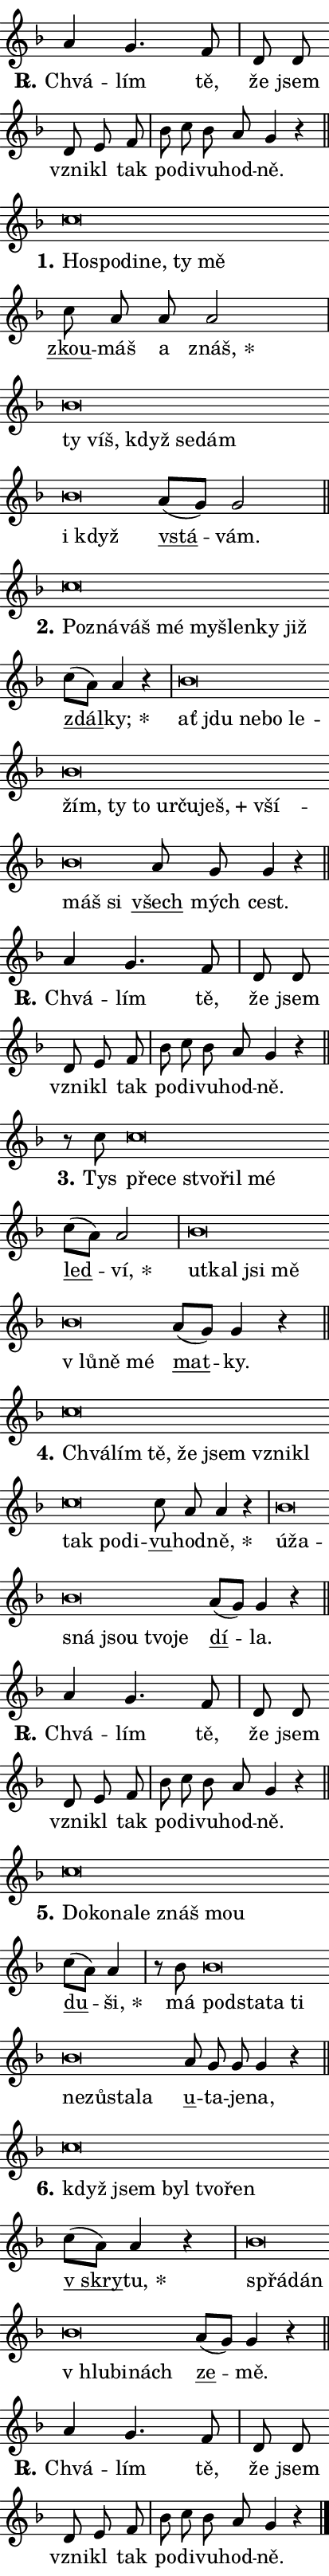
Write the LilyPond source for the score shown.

\version "2.22.1"
\header { tagline = "" }
\paper {
  indent = 0\cm
  top-margin = 0\cm
  right-margin = 0\cm
  bottom-margin = 0\cm
  left-margin = 0\cm
  paper-width = 7\cm
  page-breaking = #ly:one-page-breaking
  system-system-spacing.basic-distance = #11
  score-system-spacing.basic-distance = #11.3
  ragged-last = ##f
}


%% Author: Thomas Morley
%% https://lists.gnu.org/archive/html/lilypond-user/2020-05/msg00002.html
#(define (line-position grob)
"Returns position of @var[grob} in current system:
   @code{'start}, if at first time-step
   @code{'end}, if at last time-step
   @code{'middle} otherwise
"
  (let* ((col (ly:item-get-column grob))
         (ln (ly:grob-object col 'left-neighbor))
         (rn (ly:grob-object col 'right-neighbor))
         (col-to-check-left (if (ly:grob? ln) ln col))
         (col-to-check-right (if (ly:grob? rn) rn col))
         (break-dir-left
           (and
             (ly:grob-property col-to-check-left 'non-musical #f)
             (ly:item-break-dir col-to-check-left)))
         (break-dir-right
           (and
             (ly:grob-property col-to-check-right 'non-musical #f)
             (ly:item-break-dir col-to-check-right))))
        (cond ((eqv? 1 break-dir-left) 'start)
              ((eqv? -1 break-dir-right) 'end)
              (else 'middle))))

#(define (tranparent-at-line-position vctor)
  (lambda (grob)
  "Relying on @code{line-position} select the relevant enry from @var{vctor}.
Used to determine transparency,"
    (case (line-position grob)
      ((end) (not (vector-ref vctor 0)))
      ((middle) (not (vector-ref vctor 1)))
      ((start) (not (vector-ref vctor 2))))))

noteHeadBreakVisibility =
#(define-music-function (break-visibility)(vector?)
"Makes @code{NoteHead}s transparent relying on @var{break-visibility}"
#{
  \override NoteHead.transparent =
    #(tranparent-at-line-position break-visibility)
#})

#(define delete-ledgers-for-transparent-note-heads
  (lambda (grob)
    "Reads whether a @code{NoteHead} is transparent.
If so this @code{NoteHead} is removed from @code{'note-heads} from
@var{grob}, which is supposed to be @code{LedgerLineSpanner}.
As a result ledgers are not printed for this @code{NoteHead}"
    (let* ((nhds-array (ly:grob-object grob 'note-heads))
           (nhds-list
             (if (ly:grob-array? nhds-array)
                 (ly:grob-array->list nhds-array)
                 '()))
           ;; Relies on the transparent-property being done before
           ;; Staff.LedgerLineSpanner.after-line-breaking is executed.
           ;; This is fragile ...
           (to-keep
             (remove
               (lambda (nhd)
                 (ly:grob-property nhd 'transparent #f))
               nhds-list)))
      ;; TODO find a better method to iterate over grob-arrays, similiar
      ;; to filter/remove etc for lists
      ;; For now rebuilt from scratch
      (set! (ly:grob-object grob 'note-heads)  '())
      (for-each
        (lambda (nhd)
          (ly:pointer-group-interface::add-grob grob 'note-heads nhd))
        to-keep))))

hideNotes = {
  \noteHeadBreakVisibility #begin-of-line-visible
}
unHideNotes = {
  \noteHeadBreakVisibility #all-visible
}

% work-around for resetting accidentals
% https://lilypond.org/doc/v2.23/Documentation/notation/displaying-rhythms#unmetered-music
cadenzaMeasure = {
  \cadenzaOff
  \partial 1024 s1024
  \cadenzaOn
}

#(define-markup-command (accent layout props text) (markup?)
  "Underline accented syllable"
  (interpret-markup layout props
    #{\markup \override #'(offset . 4.3) \underline { #text }#}))

responsum = \markup \concat {
  "R" \hspace #-1.05 \path #0.1 #'((moveto 0 0.07) (lineto 0.9 0.8)) \hspace #0.05 "."
}

\layout {
    \context {
        \Staff
        \remove "Time_signature_engraver"
        \override LedgerLineSpanner.after-line-breaking = #delete-ledgers-for-transparent-note-heads
    }
    \context {
        \Voice {
            \override NoteHead.output-attributes = #'((class . "notehead"))
            \override Hairpin.height = #0.55
        }
    }
    \context {
        \Lyrics {
            \override StanzaNumber.output-attributes = #'((class . "stanzanumber"))
            \override LyricSpace.minimum-distance = #0.9
            \override LyricText.font-name = #"TeX Gyre Schola"
            \override LyricText.font-size = 1
            \override StanzaNumber.font-name = #"TeX Gyre Schola Bold"
            \override StanzaNumber.font-size = 1
        }
    }
}

% magnetic-lyrics.ily
%
%   written by
%     Jean Abou Samra <jean@abou-samra.fr>
%     Werner Lemberg <wl@gnu.org>
%
%   adapted by
%     Jiri Hon <jiri.hon@gmail.com>
%
% Version 2022-Apr-15

% https://www.mail-archive.com/lilypond-user@gnu.org/msg149350.html

#(define (Left_hyphen_pointer_engraver context)
   "Collect syllable-hyphen-syllable occurrences in lyrics and store
them in properties.  This engraver only looks to the left.  For
example, if the lyrics input is @code{foo -- bar}, it does the
following.

@itemize @bullet
@item
Set the @code{text} property of the @code{LyricHyphen} grob between
@q{foo} and @q{bar} to @code{foo}.

@item
Set the @code{left-hyphen} property of the @code{LyricText} grob with
text @q{foo} to the @code{LyricHyphen} grob between @q{foo} and
@q{bar}.
@end itemize

Use this auxiliary engraver in combination with the
@code{lyric-@/text::@/apply-@/magnetic-@/offset!} hook."
   (let ((hyphen #f)
         (text #f))
     (make-engraver
      (acknowledgers
       ((lyric-syllable-interface engraver grob source-engraver)
        (set! text grob)))
      (end-acknowledgers
       ((lyric-hyphen-interface engraver grob source-engraver)
        ;(when (not (grob::has-interface grob 'lyric-space-interface))
          (set! hyphen grob)));)
      ((stop-translation-timestep engraver)
       (when (and text hyphen)
         (ly:grob-set-object! text 'left-hyphen hyphen))
       (set! text #f)
       (set! hyphen #f)))))

#(define (lyric-text::apply-magnetic-offset! grob)
   "If the space between two syllables is less than the value in
property @code{LyricText@/.details@/.squash-threshold}, move the right
syllable to the left so that it gets concatenated with the left
syllable.

Use this function as a hook for
@code{LyricText@/.after-@/line-@/breaking} if the
@code{Left_@/hyphen_@/pointer_@/engraver} is active."
   (let ((hyphen (ly:grob-object grob 'left-hyphen #f)))
     (when hyphen
       (let ((left-text (ly:spanner-bound hyphen LEFT)))
         (when (grob::has-interface left-text 'lyric-syllable-interface)
           (let* ((common (ly:grob-common-refpoint grob left-text X))
                  (this-x-ext (ly:grob-extent grob common X))
                  (left-x-ext
                   (begin
                     ;; Trigger magnetism for left-text.
                     (ly:grob-property left-text 'after-line-breaking)
                     (ly:grob-extent left-text common X)))
                  ;; `delta` is the gap width between two syllables.
                  (delta (- (interval-start this-x-ext)
                            (interval-end left-x-ext)))
                  (details (ly:grob-property grob 'details))
                  (threshold (assoc-get 'squash-threshold details 0.2)))
             (when (< delta threshold)
               (let* (;; We have to manipulate the input text so that
                      ;; ligatures crossing syllable boundaries are not
                      ;; disabled.  For languages based on the Latin
                      ;; script this is essentially a beautification.
                      ;; However, for non-Western scripts it can be a
                      ;; necessity.
                      (lt (ly:grob-property left-text 'text))
                      (rt (ly:grob-property grob 'text))
                      (is-space (grob::has-interface hyphen 'lyric-space-interface))
                      (space (if is-space " " ""))
                      (space-markup (grob-interpret-markup grob " "))
                      (space-size (interval-length (ly:stencil-extent space-markup X)))
                      (extra-delta (if is-space space-size 0))
                      ;; Append new syllable.
                      (ltrt-space (if (and (string? lt) (string? rt))
                                (string-append lt space rt)
                                (make-concat-markup (list lt space rt))))
                      ;; Right-align `ltrt` to the right side.
                      (ltrt-space-markup (grob-interpret-markup
                               grob
                               (make-translate-markup
                                (cons (interval-length this-x-ext) 0)
                                (make-right-align-markup ltrt-space)))))
                 (begin
                   ;; Don't print `left-text`.
                   (ly:grob-set-property! left-text 'stencil #f)
                   ;; Set text and stencil (which holds all collected
                   ;; syllables so far) and shift it to the left.
                   (ly:grob-set-property! grob 'text ltrt-space)
                   (ly:grob-set-property! grob 'stencil ltrt-space-markup)
                   (ly:grob-translate-axis! grob (- (- delta extra-delta)) X))))))))))


#(define (lyric-hyphen::displace-bounds-first grob)
   ;; Make very sure this callback isn't triggered too early.
   (let ((left (ly:spanner-bound grob LEFT))
         (right (ly:spanner-bound grob RIGHT)))
     (ly:grob-property left 'after-line-breaking)
     (ly:grob-property right 'after-line-breaking)
     (ly:lyric-hyphen::print grob)))

squashThreshold = #0.4

\layout {
  \context {
    \Lyrics
    \consists #Left_hyphen_pointer_engraver
    \override LyricText.after-line-breaking =
      #lyric-text::apply-magnetic-offset!
    \override LyricHyphen.stencil = #lyric-hyphen::displace-bounds-first
    \override LyricText.details.squash-threshold = \squashThreshold
    \override LyricHyphen.minimum-distance = 0
    \override LyricHyphen.minimum-length = \squashThreshold
  }
}

squash = \override LyricText.details.squash-threshold = 9999
unSquash = \override LyricText.details.squash-threshold = \squashThreshold

left = \override LyricText.self-alignment-X = #LEFT
unLeft = \revert LyricText.self-alignment-X

starOffset = #(lambda (grob) 
                (let ((x_offset (ly:self-alignment-interface::aligned-on-x-parent grob)))
                  (if (= x_offset 0) 0 (+ x_offset 1.2))))

star = #(define-music-function (syllable)(string?)
"Append star separator at the end of a syllable"
#{
  \once \override LyricText.X-offset = #starOffset
  \lyricmode { \markup {
    #syllable
    \override #'((font-name . "TeX Gyre Schola Bold")) \hspace #0.2 \lower #0.65 \larger "*"
  } }
#})

starAccent = #(define-music-function (syllable)(string?)
"Append star separator at the end of a syllable and make accent"
#{
  \once \override LyricText.X-offset = #starOffset
  \lyricmode { \markup {
    \accent #syllable
    \override #'((font-name . "TeX Gyre Schola Bold")) \hspace #0.2 \lower #0.65 \larger "*"
  } }
#})

breath = #(define-music-function (syllable)(string?)
"Append breathing indicator at the end of a syllable"
#{
  \lyricmode { \markup { #syllable "+" } }
#})

optionalBreath = #(define-music-function (syllable)(string?)
"Append optional breathing indicator at the end of a syllable"
#{
  \lyricmode { \markup { #syllable "(+)" } }
#})


\score {
    <<
        \new Voice = "melody" { \cadenzaOn \key f \major \relative { a'4 g4. f8 \cadenzaMeasure \bar "|" d d \bar "" d e f \cadenzaMeasure \bar "|" bes c bes a g4 r \cadenzaMeasure \bar "||" \break } }
        \new Lyrics \lyricsto "melody" { \lyricmode { \set stanza = \responsum
Chvá -- lím tě, že jsem vzni -- kl tak po -- di -- vu -- hod -- ně. } }
    >>
    \layout {}
}

\score {
    <<
        \new Voice = "melody" { \cadenzaOn \key f \major \relative { c''\breve*1/16 \hideNotes \breve*1/16 \bar "" \breve*1/16 \bar "" \breve*1/16 \bar "" \breve*1/16 \breve*1/16 \bar "" \unHideNotes \bar "" c8 a a a2 \cadenzaMeasure \bar "|" bes\breve*1/16 \hideNotes \breve*1/16 \bar "" \breve*1/16 \bar "" \breve*1/16 \bar "" \breve*1/16 \bar "" \breve*1/16 \breve*1/16 \bar "" \unHideNotes \bar "" a8[( g)] g2 \cadenzaMeasure \bar "||" \break } }
        \new Lyrics \lyricsto "melody" { \lyricmode { \set stanza = "1."
\left Ho -- \squash spo -- di -- ne, ty mě \unLeft \unSquash \markup \accent zkou -- máš a \star znáš, \left ty \squash víš, když se -- dám i když \unLeft \unSquash \markup \accent vstá -- vám. } }
    >>
    \layout {}
}

\score {
    <<
        \new Voice = "melody" { \cadenzaOn \key f \major \relative { c''\breve*1/16 \hideNotes \breve*1/16 \bar "" \breve*1/16 \bar "" \breve*1/16 \bar "" \breve*1/16 \bar "" \breve*1/16 \bar "" \breve*1/16 \breve*1/16 \bar "" \unHideNotes \bar "" c8[( a)] a4 r \cadenzaMeasure \bar "|" bes\breve*1/16 \hideNotes \breve*1/16 \bar "" \breve*1/16 \bar "" \breve*1/16 \bar "" \breve*1/16 \bar "" \breve*1/16 \bar "" \breve*1/16 \bar "" \breve*1/16 \bar "" \breve*1/16 \bar "" \breve*1/16 \bar "" \breve*1/16 \bar "" \breve*1/16 \bar "" \breve*1/16 \breve*1/16 \bar "" \unHideNotes \bar "" a8 g g4 r \cadenzaMeasure \bar "||" \break } }
        \new Lyrics \lyricsto "melody" { \lyricmode { \set stanza = "2."
\left Po -- \squash zná -- váš mé my -- šlen -- ky již \unLeft \unSquash \markup \accent zdál -- \star ky; \left ať \squash jdu ne -- bo le -- žím, ty to ur -- ču -- \breath "ješ," vší -- máš si \unLeft \unSquash \markup \accent všech mých cest. } }
    >>
    \layout {}
}

\score {
    <<
        \new Voice = "melody" { \cadenzaOn \key f \major \relative { a'4 g4. f8 \cadenzaMeasure \bar "|" d d \bar "" d e f \cadenzaMeasure \bar "|" bes c bes a g4 r \cadenzaMeasure \bar "||" \break } }
        \new Lyrics \lyricsto "melody" { \lyricmode { \set stanza = \responsum
Chvá -- lím tě, že jsem vzni -- kl tak po -- di -- vu -- hod -- ně. } }
    >>
    \layout {}
}

\score {
    <<
        \new Voice = "melody" { \cadenzaOn \key f \major \relative { r8 c''8 c\breve*1/16 \hideNotes \breve*1/16 \bar "" \breve*1/16 \bar "" \breve*1/16 \breve*1/16 \bar "" \unHideNotes \bar "" c8[( a)] a2 \cadenzaMeasure \bar "|" bes\breve*1/16 \hideNotes \breve*1/16 \bar "" \breve*1/16 \bar "" \breve*1/16 \bar "" \breve*1/16 \bar "" \breve*1/16 \breve*1/16 \bar "" \unHideNotes \bar "" a8[( g)] g4 r \cadenzaMeasure \bar "||" \break } }
        \new Lyrics \lyricsto "melody" { \lyricmode { \set stanza = "3."
Tys \left pře -- \squash ce stvo -- řil mé \unLeft \unSquash \markup \accent led -- \star ví, \left ut -- \squash kal jsi mě "v lů" -- ně mé \unLeft \unSquash \markup \accent mat -- ky. } }
    >>
    \layout {}
}

\score {
    <<
        \new Voice = "melody" { \cadenzaOn \key f \major \relative { c''\breve*1/16 \hideNotes \breve*1/16 \bar "" \breve*1/16 \bar "" \breve*1/16 \bar "" \breve*1/16 \bar "" \breve*1/16 \bar "" \breve*1/16 \bar "" \breve*1/16 \bar "" \breve*1/16 \breve*1/16 \bar "" \unHideNotes \bar "" c8 a a4 r \cadenzaMeasure \bar "|" bes\breve*1/16 \hideNotes \breve*1/16 \bar "" \breve*1/16 \bar "" \breve*1/16 \bar "" \breve*1/16 \breve*1/16 \bar "" \unHideNotes \bar "" a8[( g)] g4 r \cadenzaMeasure \bar "||" \break } }
        \new Lyrics \lyricsto "melody" { \lyricmode { \set stanza = "4."
\left Chvá -- \squash lím tě, že jsem vzni -- kl tak po -- di -- \unLeft \unSquash \markup \accent vu -- hod -- \star ně, \left ú -- \squash ža -- sná jsou tvo -- je \unLeft \unSquash \markup \accent dí -- la. } }
    >>
    \layout {}
}

\score {
    <<
        \new Voice = "melody" { \cadenzaOn \key f \major \relative { a'4 g4. f8 \cadenzaMeasure \bar "|" d d \bar "" d e f \cadenzaMeasure \bar "|" bes c bes a g4 r \cadenzaMeasure \bar "||" \break } }
        \new Lyrics \lyricsto "melody" { \lyricmode { \set stanza = \responsum
Chvá -- lím tě, že jsem vzni -- kl tak po -- di -- vu -- hod -- ně. } }
    >>
    \layout {}
}

\score {
    <<
        \new Voice = "melody" { \cadenzaOn \key f \major \relative { c''\breve*1/16 \hideNotes \breve*1/16 \bar "" \breve*1/16 \bar "" \breve*1/16 \bar "" \breve*1/16 \breve*1/16 \bar "" \unHideNotes \bar "" c8[( a)] a4 \cadenzaMeasure \bar "|" r8 bes8 bes\breve*1/16 \hideNotes \breve*1/16 \bar "" \breve*1/16 \bar "" \breve*1/16 \bar "" \breve*1/16 \bar "" \breve*1/16 \bar "" \breve*1/16 \breve*1/16 \bar "" \unHideNotes \bar "" a8 g g g4 r \cadenzaMeasure \bar "||" \break } }
        \new Lyrics \lyricsto "melody" { \lyricmode { \set stanza = "5."
\left Do -- \squash ko -- na -- le znáš mou \unLeft \unSquash \markup \accent du -- \star ši, má \left pod -- \squash sta -- ta ti ne -- zů -- sta -- la \unLeft \unSquash \markup \accent u -- ta -- je -- na, } }
    >>
    \layout {}
}

\score {
    <<
        \new Voice = "melody" { \cadenzaOn \key f \major \relative { c''\breve*1/16 \hideNotes \breve*1/16 \bar "" \breve*1/16 \bar "" \breve*1/16 \breve*1/16 \bar "" \unHideNotes \bar "" c8[( a)] a4 r \cadenzaMeasure \bar "|" bes\breve*1/16 \hideNotes \breve*1/16 \bar "" \breve*1/16 \bar "" \breve*1/16 \breve*1/16 \bar "" \unHideNotes \bar "" a8[( g)] g4 r \cadenzaMeasure \bar "||" \break } }
        \new Lyrics \lyricsto "melody" { \lyricmode { \set stanza = "6."
\left když \squash jsem byl tvo -- řen \unLeft \unSquash \markup \accent "v skry" -- \star tu, \left spřá -- \squash dán "v hlu" -- bi -- nách \unLeft \unSquash \markup \accent ze -- mě. } }
    >>
    \layout {}
}

\score {
    <<
        \new Voice = "melody" { \cadenzaOn \key f \major \relative { a'4 g4. f8 \cadenzaMeasure \bar "|" d d \bar "" d e f \cadenzaMeasure \bar "|" bes c bes a g4 r \cadenzaMeasure \bar "||" \break } \bar "|." }
        \new Lyrics \lyricsto "melody" { \lyricmode { \set stanza = \responsum
Chvá -- lím tě, že jsem vzni -- kl tak po -- di -- vu -- hod -- ně. } }
    >>
    \layout {}
}
